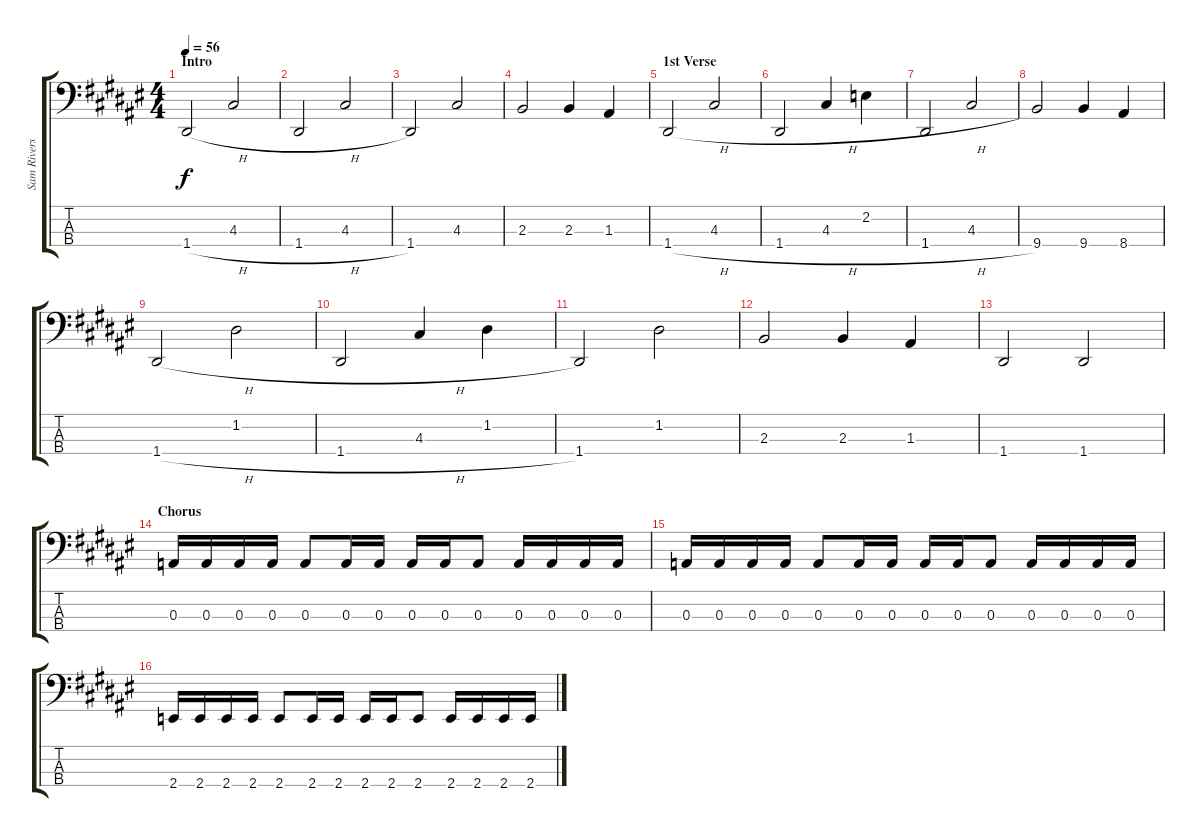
\track ("Sam Rivers" "Sam Rivers") {instrument acousticbass}
\staff {score tabs}
\tuning (G2 D2 A1 D1) {hide}
\ts (4 4)
\section ("" "Intro")
\tempo 56
\clef f4
\ks f#
1.4{h}.2{dy f instrument acousticbass} 4.3.2 |
1.4{h}.2 4.3.2 |
1.4.2 4.3.2 |
2.3.2 2.3.4 1.3.4 |
\section ("" "1st Verse")
1.4{h}.2 4.3.2 |
1.4{h}.2 4.3.4 2.2.4 |
1.4{h}.2 4.3.2 |
9.4.2 9.4.4 8.4.4 |
1.4{h}.2 1.2.2 |
1.4{h}.2 4.3.4 1.2.4 |
1.4.2 1.2.2 |
2.3.2 2.3.4 1.3.4 |
1.4.2 1.4.2 |
\section ("" "Chorus")
0.3.16 0.3.16 0.3.16 0.3.16 0.3.8 0.3.16 0.3.16 0.3.16 0.3.16 0.3.8 0.3.16 0.3.16 0.3.16 0.3.16 |
0.3.16 0.3.16 0.3.16 0.3.16 0.3.8 0.3.16 0.3.16 0.3.16 0.3.16 0.3.8 0.3.16 0.3.16 0.3.16 0.3.16 |
2.4.16 2.4.16 2.4.16 2.4.16 2.4.8 2.4.16 2.4.16 2.4.16 2.4.16 2.4.8 2.4.16 2.4.16 2.4.16 2.4.16
